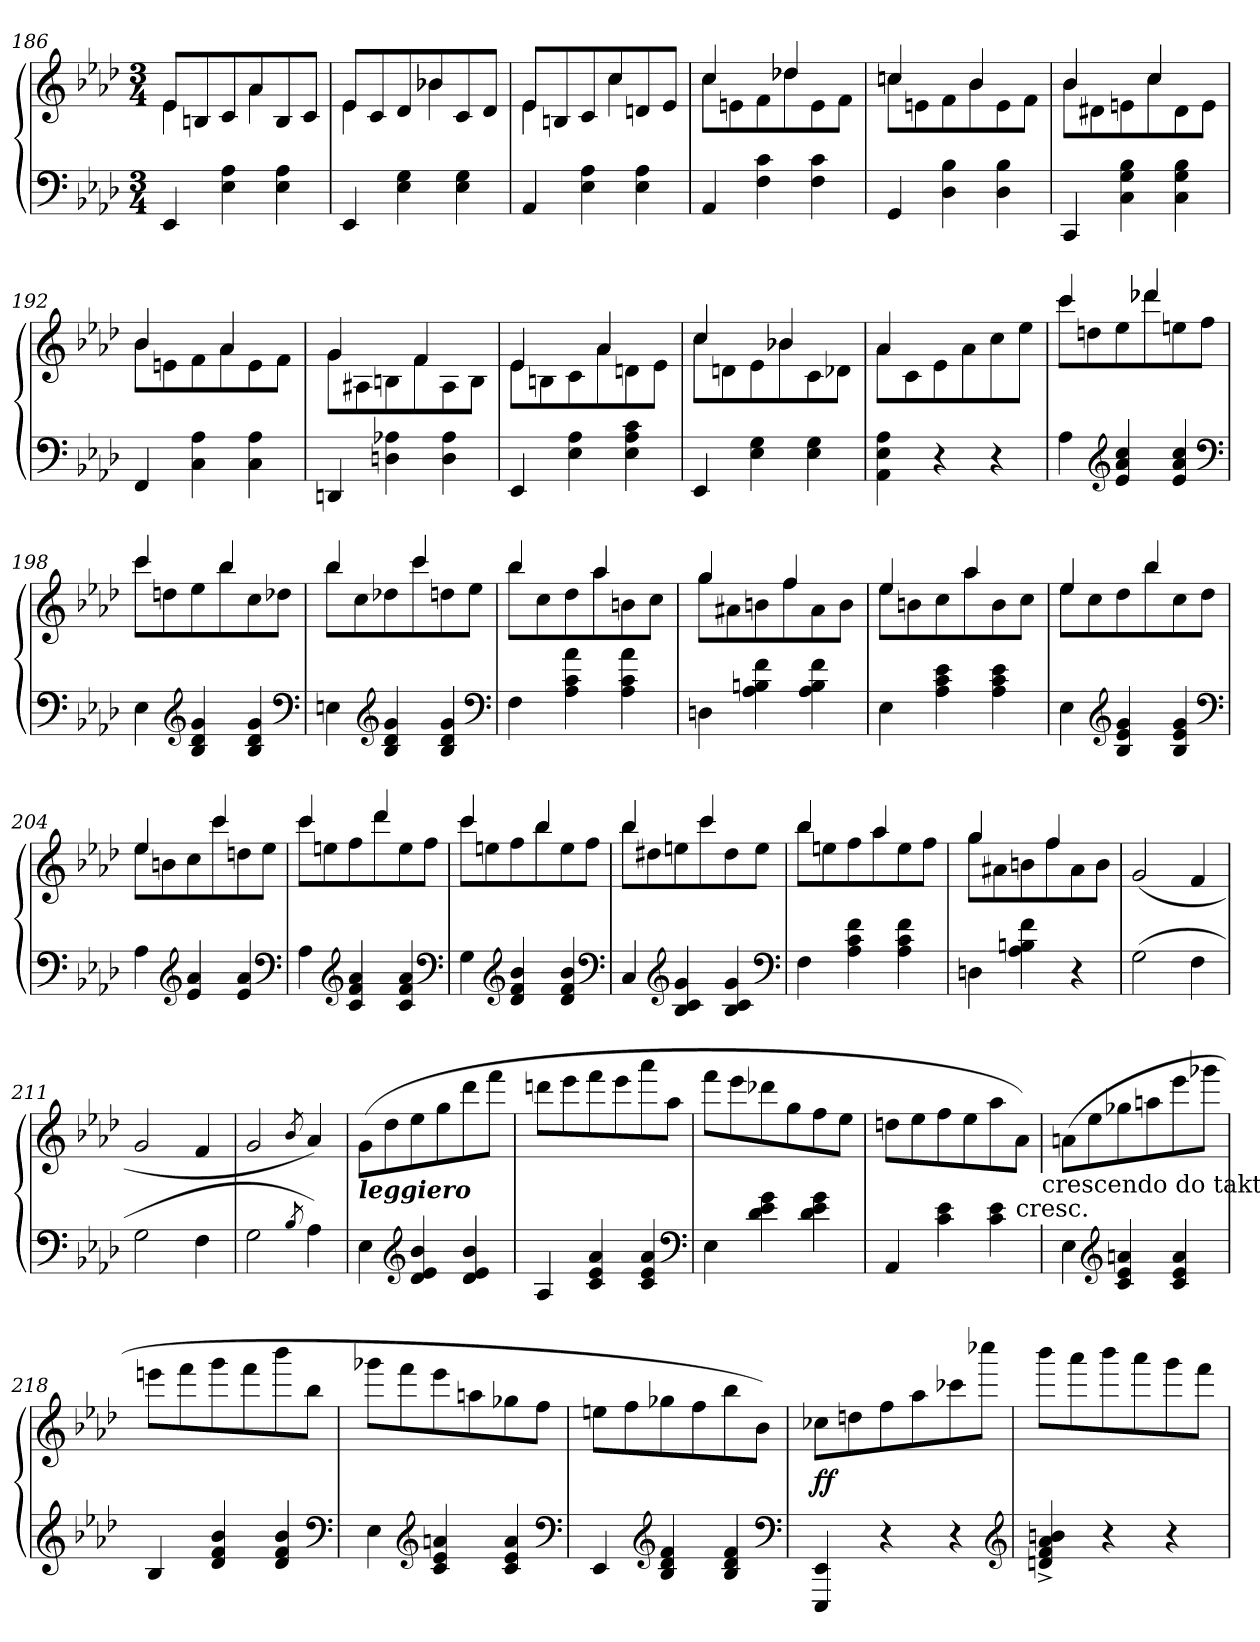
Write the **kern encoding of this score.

**kern	**kern	**dynam
*part1	*part1	*part1
*staff2	*staff1	*staff1/2
*clefF4	*clefG2	*
*k[b-e-a-d-]	*k[b-e-a-d-]	*
*M3/4	*M3/4	*
=186	=186	=186
*	*^	*
4EE-	4e-\	8e-L	.
.	.	8Bn	.
4E- 4A-	8ryy	8c/	.
.	4a-\	8a-	.
4E- 4A-	.	8B	.
.	8ryy	8cJ	.
=187	=187	=187	=187
4EE-	4e-\	8e-L	.
.	.	8c/	.
4E- 4G	8rddyy	8d-	.
.	4b-X\	8b-X	.
4E- 4G	.	8c	.
.	8ryy	8d-J	.
=188	=188	=188	=188
4AA-	4e-\	8e-L	.
.	.	8Bn/	.
4E- 4A-	8ryy	8c	.
.	4cc\	8cc	.
4E- 4A-	.	8dn	.
.	8rffyy	8e-J	.
=189	=189	=189	=189
4AA-	4cc	8ccL	.
.	.	8en	.
4F 4c	8raayy	8f	.
.	4dd-X	8dd-X	.
4F 4c	.	8e	.
.	8raayy	8fJ	.
=190	=190	=190	=190
4GG	4ccn	8ccnL	.
.	.	8en	.
4D- 4B-	8raayy	8f	.
.	4b-	8b-	.
4D- 4B-	.	8e	.
.	8raayy	8fJ	.
=191	=191	=191	=191
4CC	4b-	8b-L	.
.	.	8d#X	.
4C 4G 4B-	8raayy	8en	.
.	4cc	8cc	.
4C 4G 4B-	.	8d#	.
.	8rffyy	8eJ	.
=192	=192	=192	=192
4FF	4b-	8b-L	.
.	.	8en	.
4C 4A-	8rffyy	8f	.
.	4a-	8a-	.
4C 4A-	.	8e	.
.	8rddyy	8fJ	.
=193	=193	=193	=193
4DDn	4g	8gL	.
.	.	8A#X	.
4Dn 4A-X	8rgyy	8Bn	.
.	4f	8f	.
4D 4A-	.	8A#	.
.	8ryy	8BJ	.
=194	=194	=194	=194
4EE-	4e-	8e-L	.
.	.	8Bn	.
4E- 4A-	8ryy	8c	.
.	4a-	8a-	.
4E- 4A- 4c	.	8dn	.
.	8ryy	8e-J	.
=195	=195	=195	=195
4EE-	4cc	8ccL	.
.	.	8dn	.
4E- 4G	8ryy	8e-	.
.	4b-X	8b-X	.
4E- 4G	.	8c	.
.	8rffyy	8d-XJ	.
=196	=196	=196	=196
4AA- 4E- 4A-	4a-	8a-L	.
.	.	8c	.
4r	2raayy	8e-	.
.	.	8a-	.
4r	.	8cc	.
.	.	8ee-J	.
=197	=197	=197	=197
4A-	4ccc	8cccL	.
.	.	8ddn	.
*clefG2	*	*	*
4e- 4a- 4cc	8rcccyy	8ee-	.
.	4ddd-X	8ddd-X	.
4e- 4a- 4cc	.	8een	.
.	8reeeyy	8ffJ	.
*clefF4	*	*	*
=198	=198	=198	=198
4E-	4ccc	8cccL	.
.	.	8ddn	.
*clefG2	*	*	*
4B- 4d- 4g	8rgggyy	8ee-	.
.	4bb-	8bb-	.
4B- 4d- 4g	.	8cc	.
.	8reeeyy	8dd-XJ	.
*clefF4	*	*	*
=199	=199	=199	=199
4En	4bb-	8bb-L	.
.	.	8cc	.
*clefG2	*	*	*
4B- 4d- 4g	8rcccyy	8dd-X	.
.	4ccc	8ccc	.
4B- 4d- 4g	.	8ddn	.
.	8rcccyy	8ee-J	.
*clefF4	*	*	*
=200	=200	=200	=200
4F	4bb-	8bb-L	.
.	.	8cc	.
4A- 4c 4a-	8reeeyy	8dd-	.
.	4aa-	8aa-	.
4A- 4c 4a-	.	8bn	.
.	8rcccyy	8ccJ	.
=201	=201	=201	=201
4Dn	4gg	8ggL	.
.	.	8a#X	.
4A- 4Bn 4f	8rcccyy	8bn	.
.	4ff	8ff	.
4A- 4B 4f	.	8a#	.
.	8rcccyy	8bJ	.
=202	=202	=202	=202
4E-	4ee-	8ee-L	.
.	.	8bn	.
4A- 4c 4e-	8rcccyy	8cc	.
.	4aa-	8aa-	.
4A- 4c 4e-	.	8b	.
.	8rcccyy	8ccJ	.
=203	=203	=203	=203
4E-	4ee-	8ee-L	.
.	.	8cc	.
*clefG2	*	*	*
4B- 4e- 4g	8reeeyy	8dd-	.
.	4bb-	8bb-	.
4B- 4e- 4g	.	8cc	.
.	8raayy	8dd-J	.
*clefF4	*	*	*
=204	=204	=204	=204
4A-	4ee-	8ee-L	.
.	.	8bn	.
*clefG2	*	*	*
4e- 4a-	8rcccyy	8cc	.
.	4ccc	8ccc	.
4e- 4a-	.	8ddn	.
.	8rcccyy	8ee-J	.
*clefF4	*	*	*
=205	=205	=205	=205
4A-	4ccc	8cccL	.
.	.	8een	.
*clefG2	*	*	*
4c 4f 4a-	8reeeyy	8ff	.
.	4ddd-	8ddd-	.
4c 4f 4a-	.	8ee	.
.	8reeeyy	8ffJ	.
*clefF4	*	*	*
=206	=206	=206	=206
4G	4ccc	8cccL	.
.	.	8een	.
*clefG2	*	*	*
4d- 4f 4b-	8rcccyy	8ff	.
.	4bb-	8bb-	.
4d- 4f 4b-	.	8ee	.
.	8rcccyy	8ffJ	.
*clefF4	*	*	*
=207	=207	=207	=207
4C	4bb-	8bb-L	.
.	.	8dd#X	.
*clefG2	*	*	*
4B- 4c 4g	8reeeyy	8een	.
.	4ccc	8ccc	.
4B- 4c 4g	.	8dd#	.
.	8rcccyy	8eeJ	.
*clefF4	*	*	*
=208	=208	=208	=208
4F	4bb-	8bb-L	.
.	.	8een	.
4A- 4c 4f	8reeeyy	8ff	.
.	4aa-	8aa-	.
4A- 4c 4f	.	8ee	.
.	8reeeyy	8ffJ	.
=209	=209	=209	=209
4Dn	4gg	8ggL	.
.	.	8a#X	.
4A- 4Bn 4f	8rcccyy	8bn	.
.	4ff	8ff	.
4r	.	8a#	.
.	8raayy	8bJ	.
=210	=210	=210	=210
!	!LO:TX:b:Bi:t=sostenuto	!	!
*	*v	*v	*
(>2G	(>2g	.
4F	4f	.
=211	=211	=211
2G	2g	.
4F	4f	.
=212	=212	=212
2G	2g	.
8qB-/	8qb-/	.
4A-)	4a-)	.
=213	=213	=213
!	!LO:TX:b:Bi:t=leggiero	!
4E-	(8gL	.
.	8dd-	.
*clefG2	*	*
4d- 4e- 4b-	8ee-	.
.	8gg	.
4d- 4e- 4b-	8ddd-	.
.	8fffJ	.
=214	=214	=214
4A-	8dddnL	.
.	8eee-	.
4c 4e- 4a-	8fff	.
.	8eee-	.
4c 4e- 4a-	8aaa-	.
.	8aa-J	.
*clefF4	*	*
=215	=215	=215
4E-	8fffL	.
.	8eee-	.
4d- 4e- 4g	8ddd-X	.
.	8gg	.
4d- 4e- 4g	8ff	.
.	8ee-J	.
=216	=216	=216
4AA-	8ddnL	.
.	8ee-	.
4c 4e-	8ff	.
.	8ee-	.
4c 4e-	8aa-	.
!	!LO:TX:c:t=cresc.	!
.	8a-J)	.
!	!LO:TX:b:t=crescendo do taktu 220	!
=217	=217	=217
4E-	(8anL	.
.	8ee-	.
*clefG2	*	*
4c 4e- 4an	8gg-X	.
.	8aan	.
4c 4e- 4a	8eee-	.
.	8ggg-XJ	.
=218	=218	=218
4B-	8eeenL	.
.	8fff	.
4d- 4f 4b-	8ggg	.
.	8fff	.
4d- 4f 4b-	8bbb-	.
.	8bb-J	.
*clefF4	*	*
=219	=219	=219
4E-	8ggg-XL	.
.	8fff	.
*clefG2	*	*
4c 4e- 4an	8eee-	.
.	8aan	.
4c 4e- 4a	8gg-X	.
.	8ffJ	.
*clefF4	*	*
=220	=220	=220
4EE-	8eenL	.
.	8ff	.
*clefG2	*	*
4B- 4d- 4f	8gg-X	.
.	8ff	.
4B- 4d- 4f	8bb-	.
.	8b-J)	.
*clefF4	*	*
=221	=221	=221
4EEE- 4EE-	8cc-XL	ff
.	8ddn	.
4r	8ff	.
.	8aa-	.
4r	8ccc-X	.
.	8cccc-XJ	.
*clefG2	*	*
=222	=222	=222
4dn^> 4f^> 4a-^> 4bn^>	8bbb-L	.
.	8aaa-	.
4r	8bbb-	.
.	8aaa-	.
4r	8ggg	.
.	8fffJ	.
=	=	=
*-	*-	*-
